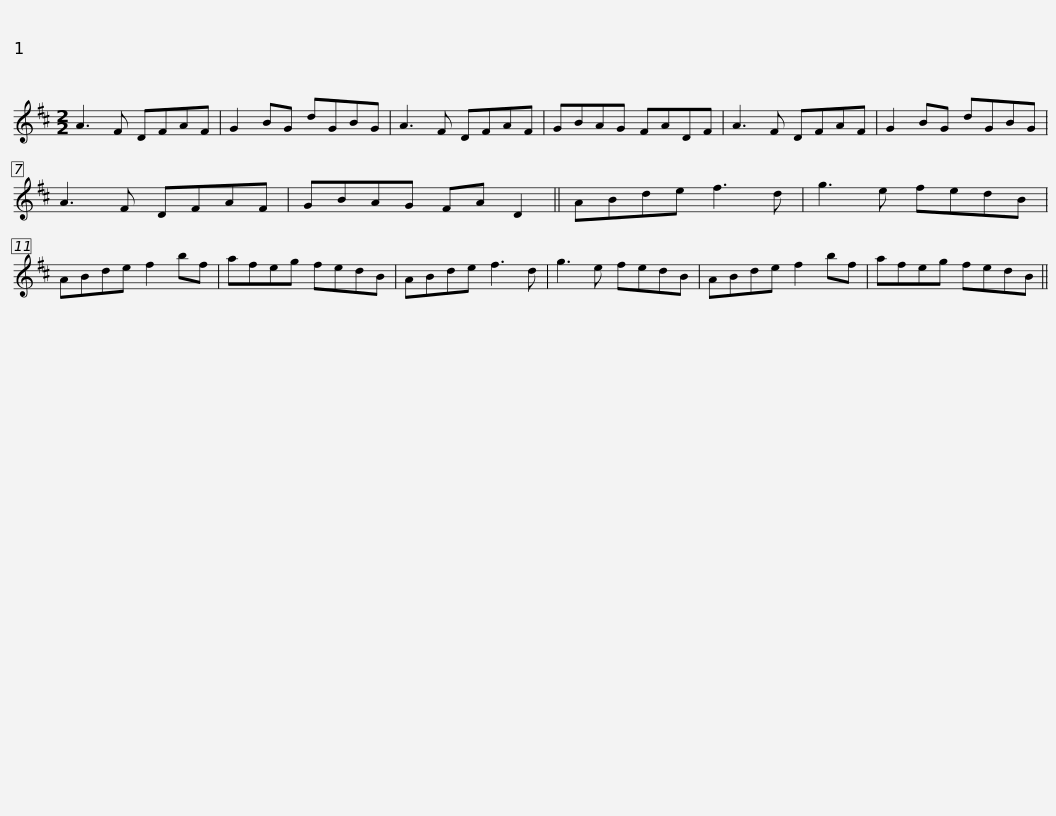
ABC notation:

X:1
L:1/8
M:2/2
I:linebreak $
K:D
V:1 treble
V:1
 A3 F DFAF | G2 BG dGBG | A3 F DFAF | GBAG FADF | A3 F DFAF | %5
 G2 BG dGBG |$ A3 F DFAF | GBAG FA D2 || ABde f3 d | g3 e fedB | %10
 ABde f2 bf | afeg fedB |$ ABde f3 d | g3 e fedB | ABde f2 bf | %15
 afeg fedB || %16
